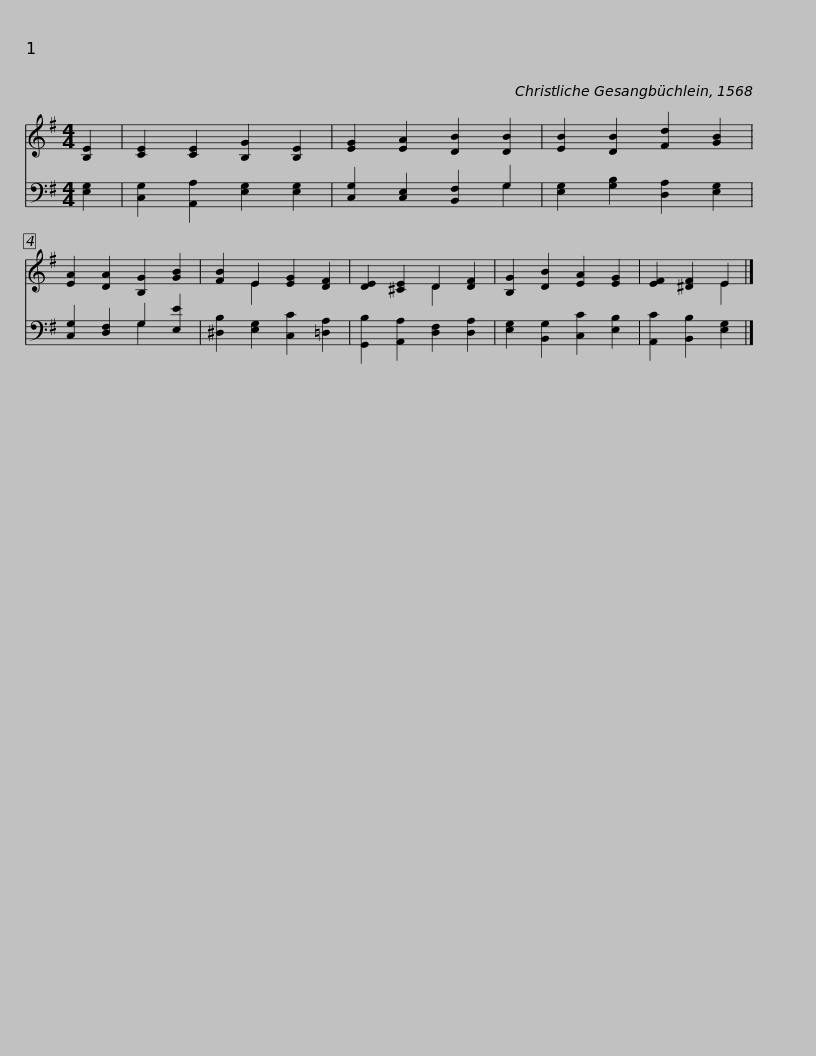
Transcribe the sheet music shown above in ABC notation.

X:1
%%score ( 1 2 ) ( 3 4 )
L:1/8
M:4/4
I:linebreak $
K:G
V:1 treble
V:2 treble
V:3 bass
V:4 bass
V:1
 [B,E]2 | [CE]2 [CE]2 [B,G]2 [B,E]2 | [EG]2 [EA]2 [DB]2 [DB]2 | [EB]2 [DB]2 [Fd]2 [GB]2 | [EA]2 [DA]2 [B,G]2 [GB]2 | %5
 [FB]2 E2 [EG]2 [DF]2 |$ [DE]2 [^CE]2 D2 [DF]2 | [B,G]2 [DB]2 [EA]2 [EG]2 | [EF]2 [^DF]2 E2 |] %9
V:2
 x2 | x8 | x8 | x8 | x8 | %5
 x2 E2 x4 |$ x4 D2 x2 | x8 | x4 E2 |] %9
V:3
 [E,G,]2 | [C,G,]2 [A,,A,]2 [E,G,]2 [E,G,]2 | [C,G,]2 [C,E,]2 [B,,F,]2 G,2 | [E,G,]2 [G,B,]2 [D,A,]2 [E,G,]2 | [C,G,]2 [D,F,]2 G,2 [E,E]2 | %5
 [^D,B,]2 [E,G,]2 [C,C]2 [=D,A,]2 |$ [G,,B,]2 [A,,A,]2 [D,F,]2 [D,A,]2 | [E,G,]2 [B,,G,]2 [C,C]2 [E,B,]2 | [A,,C]2 [B,,B,]2 [E,G,]2 |] %9
V:4
 x2 | x8 | x6 G,2 | x8 | x4 G,2 x2 | %5
 x8 |$ x8 | x8 | x6 |] %9
